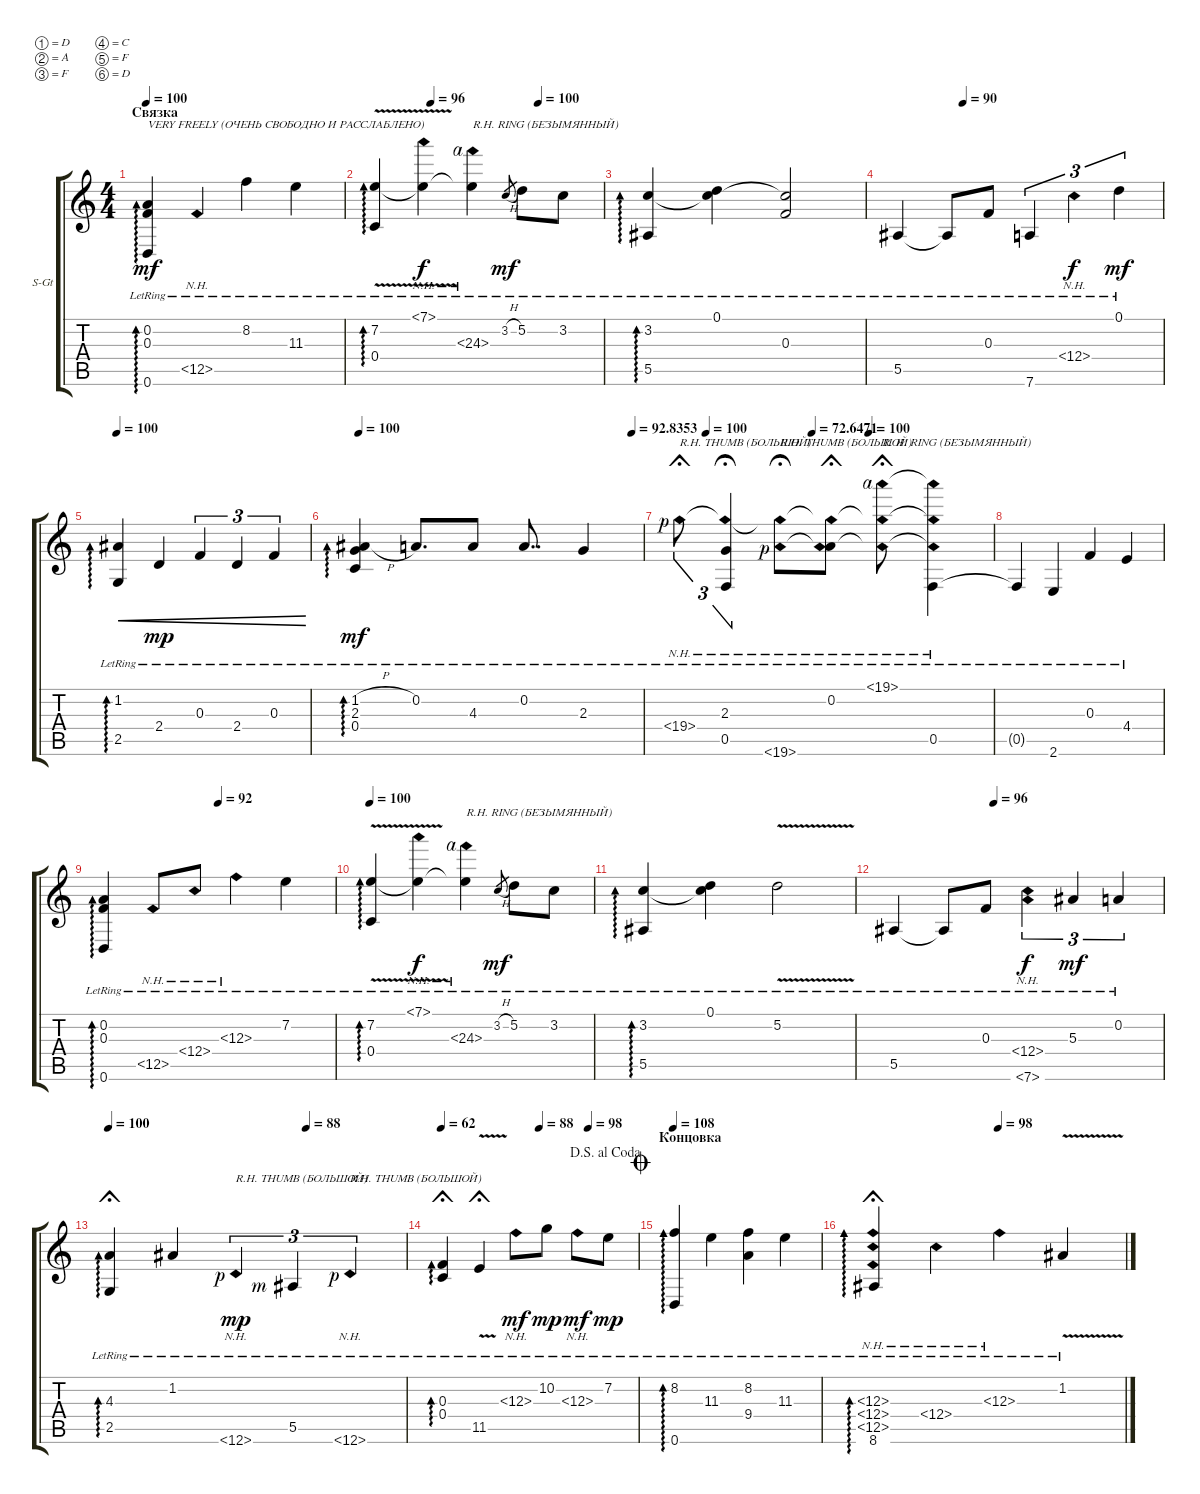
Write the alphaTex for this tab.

\defaultSystemsLayout 4
\bracketExtendMode groupsimilarinstruments
\firstSystemTrackNameOrientation horizontal
\otherSystemsTrackNameOrientation horizontal
\track ("Steel Guitar" "S-Gt") {instrument acousticguitarsteel}
\staff {score tabs}
\tuning (D4 A3 F3 C3 F2 D2)
\ts (4 4)
\section ("" "Связка")
\tempo 100
\clef g2
\ks c
(0.2{lr} 0.3{lr} 0.6{lr}).4{ad 0 txt "VERY FREELY (ОЧЕНЬ СВОБОДНО И РАССЛАБЛЕНО)" dy mf} 12.5{nh lr}.4 8.2{lr}.4 11.3{lr}.4 |
\tempo (96 0.25)
\tempo (100 0.71875)
(7.2{v lr} 0.4{lr}).4{ad 0} (7.1{nh lr} 7.2{lr t}).4{dy f} (24.3{nh lr rf 4} 7.2{lr t}).4{txt "R.H. RING (БЕЗЫМЯННЫЙ)"} 3.2{h lr}.8{gr dy mf} 5.2{lr}.8 3.2{lr}.8 |
(3.2{lr} 5.5{lr}).4{ad 0} (0.1{lr} 3.2{lr t}).4 (0.3{lr} 3.2{lr t}).2 |
\tempo (90 0.25)
5.5{lr}.4 5.5{lr t}.8 0.3{lr}.8 7.6{lr}.4{tu (3 2)} 12.4{nh lr}.4{tu (3 2) dy f} 0.1{lr}.4{tu (3 2) dy mf} |
\tempo 100
(1.2{lr} 2.5{lr}).4{ad 0 cre} 2.4{lr}.4{cre dy mp} 0.3{lr}.4{tu (3 2) cre} 2.4{lr}.4{tu (3 2) cre} 0.3{lr}.4{tu (3 2) cre} |
\tempo 100
\tempo (92.8353 0.9625)
(2.3{lr} 1.2{h lr} 0.4{lr}).4{ad 0 dy mf} 0.2{lr}.8{d} 4.3{lr}.8 0.2{lr}.8{dd} 2.3{lr}.4 |
\tempo (100 0.0875)
\tempo (72.6471 0.425)
\tempo (100 0.60625)
19.4{nh lr rf 1}.8{tu (3 2) txt "R.H. THUMB (БОЛЬШОЙ)" fermata (short 0)} (2.3{lr} 0.5{lr} 19.4{nh lr t}).4{tu (3 2) fermata (medium 0.5)} (19.6{nh lr rf 1} 19.4{nh lr t}).8{txt "R.H. THUMB (БОЛЬШОЙ)" fermata (medium 0.5)} (0.2{lr} 19.6{nh lr t} 19.4{nh lr t}).8{fermata (short 0)} (19.1{nh lr rf 4} 19.6{nh lr t} 19.4{nh lr t}).8{txt "R. H. RING (БЕЗЫМЯННЫЙ)" fermata (short 0)} (0.5{lr} 19.1{nh lr t} 19.6{nh lr t} 19.4{nh lr t}).4 |
0.5{lr t}.4 2.6{lr}.4 0.3{lr}.4 4.4{lr}.4 |
\tempo (92 0.5)
(0.2{lr} 0.3{lr} 0.6{lr}).4{ad 0} 12.5{nh lr}.8 12.4{nh lr}.8 12.3{nh lr}.4 7.2{lr}.4 |
\tempo 100
(7.2{v lr} 0.4{lr}).4{ad 0} (7.1{nh lr} 7.2{lr t}).4{dy f} (24.3{nh lr rf 4} 7.2{lr t}).4{txt "R.H. RING (БЕЗЫМЯННЫЙ)"} 3.2{h lr}.8{gr dy mf} 5.2{lr}.8 3.2{lr}.8 |
(3.2{lr} 5.5{lr}).4{ad 0} (0.1{lr} 3.2{lr t}).4 5.2{v lr}.2 |
\tempo (96 0.375)
5.5{lr}.4 5.5{lr t}.8 0.3{lr}.8 (7.6{nh lr} 12.4{nh lr}).4{tu (3 2) dy f} 5.3{lr}.4{tu (3 2) dy mf} 0.2{lr}.4{tu (3 2)} |
\tempo 100
\tempo (88 0.666667)
(4.3{lr} 2.5{lr}).4{ad 0 fermata (short 0)} 1.2{lr}.4 12.6{nh lr rf 1}.4{tu (3 2) txt "R.H. THUMB (БОЛЬШОЙ)" dy mp} 5.5{lr rf 3}.4{tu (3 2)} 12.6{nh lr rf 1}.4{tu (3 2) txt "R.H. THUMB (БОЛЬШОЙ)"} |
\jump dalsegnoalcoda
\tempo 62
\tempo (88 0.5)
\tempo (98 0.75)
(0.3{lr} 0.4{lr}).4{ad 0 fermata (short 0)} 11.5{v lr}.4{fermata (short 0)} 12.3{nh lr}.8{dy mf} 10.2{lr}.8{dy mp} 12.3{nh lr}.8{dy mf} 7.2{lr}.8{dy mp} |
\section ("" "Концовка")
\jump coda
\tempo 108
(8.2{lr} 0.6{lr}).4{ad 0} 11.3{lr}.4 (8.2{lr} 9.4{lr}).4 11.3{lr}.4 |
\tempo (98 0.5)
(8.6{lr} 12.5{nh lr} 12.4{nh lr} 12.3{nh lr}).4{ad 0 fermata (short 0)} 12.4{nh lr}.4 12.3{nh lr}.4 1.2{v lr}.4
